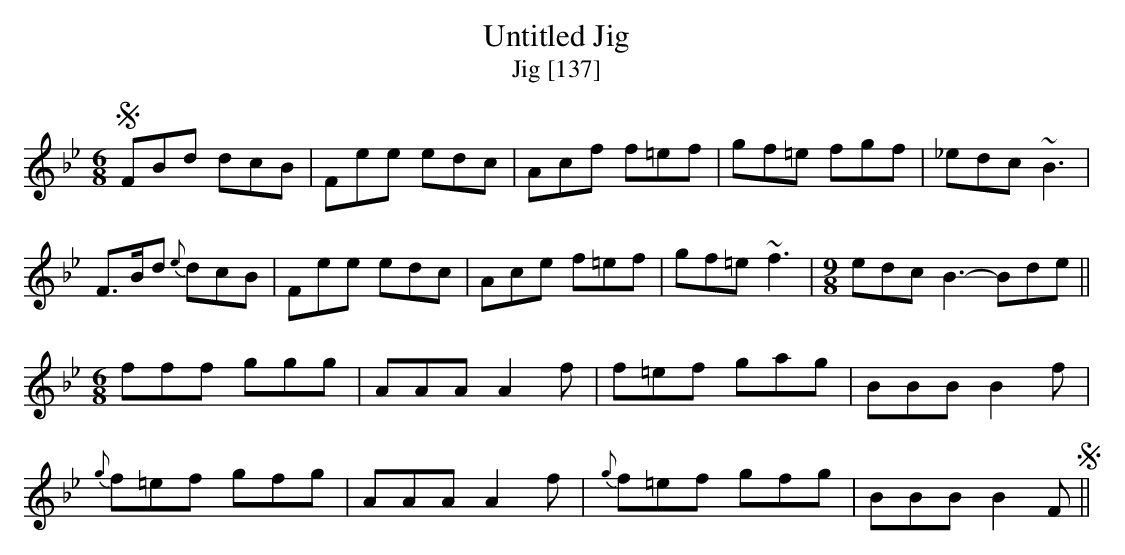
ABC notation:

X:1
T:Untitled Jig
T:Jig [137]
M:6/8
L:1/8
K:Bb
SFBd dcB|Fee edc|Acf f=ef|gf=e fgf| _edc ~B3|
F>Bd {e}dcB|Fee edc|Ace f=ef|gf=e ~f3|[M:9/8]edc B3- Bde||
[M:6/8]fff ggg|AAA A2f|f=ef gag|BBB B2f|
{g}f=ef gfg|AAA A2f|{g}f=ef gfg|BBB B2FS||
